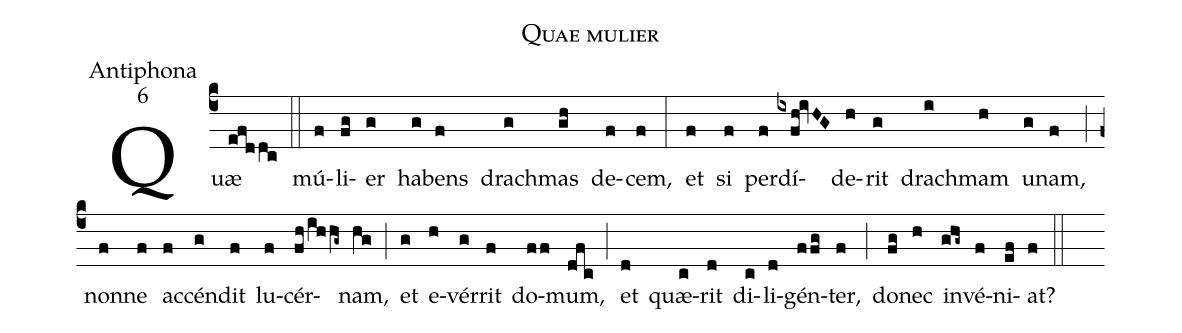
name:Quae mulier;
office-part:Antiphona;
mode:6;
%%
(c4) Quæ(efddc) (::)
mú(f)li(fg)er(g) ha(g)bens(f) drach(g)mas(gh) de(f)cem,(f) (:)
et(f) si(f) per(f)dí(ixfh!ivHG)de(h)rit(g) drach(i)mam(h) u(g)nam,(f) (;) non(f)ne(f) ac(f)cén(g)dit(f) lu(f)cér(fh/ihhg~)nam,(hg) (;) et(g) e(h)vér(g)rit(f) do(ff)mum,(dfc) (;) et(d) quæ(c)rit(d) di(c)li(d)gén(ffg)ter,(f) (;) do(fg)nec(h) in(ghg~)vé(f)ni(ef)at?(f) (::)
